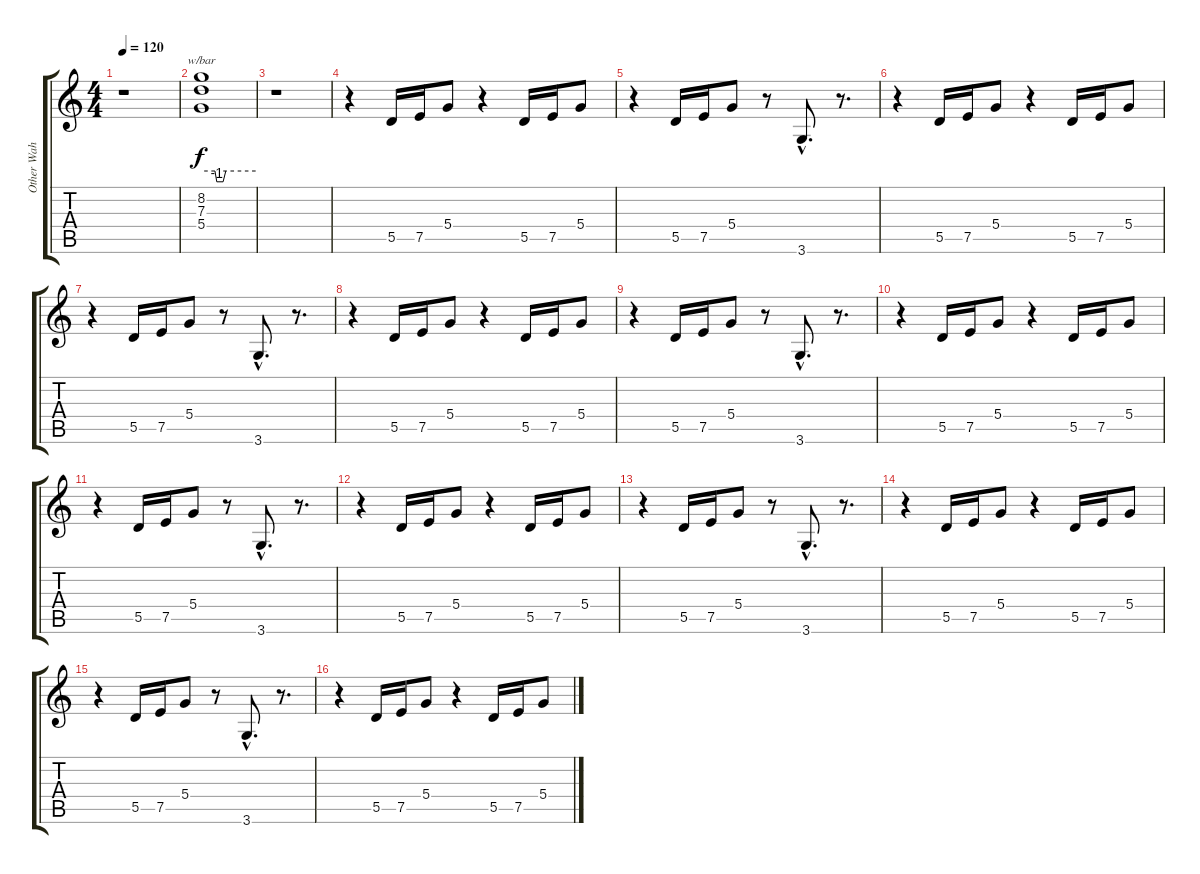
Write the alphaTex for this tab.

\track ("Other Wah" "Other Wah") {instrument electricguitarjazz}
\staff {score tabs}
\tuning (E4 B3 G3 D3 A2 E2) {hide}
\ts (4 4)
\tempo 120
\clef g2
\ks c
r.1{dy f} |
(8.2 7.3 5.4).1{tbe (custom default 0 0 15 0 17 -4 24 -4 27 0 60 0)} |
r.1 |
r.4 5.5.16 7.5.16 5.4.8 r.4 5.5.16 7.5.16 5.4.8 |
r.4 5.5.16 7.5.16 5.4.8 r.8 3.6{hac}.8{d} r.8{d} |
r.4 5.5.16 7.5.16 5.4.8 r.4 5.5.16 7.5.16 5.4.8 |
r.4 5.5.16 7.5.16 5.4.8 r.8 3.6{hac}.8{d} r.8{d} |
r.4 5.5.16 7.5.16 5.4.8 r.4 5.5.16 7.5.16 5.4.8 |
r.4 5.5.16 7.5.16 5.4.8 r.8 3.6{hac}.8{d} r.8{d} |
r.4 5.5.16 7.5.16 5.4.8 r.4 5.5.16 7.5.16 5.4.8 |
r.4 5.5.16 7.5.16 5.4.8 r.8 3.6{hac}.8{d} r.8{d} |
r.4 5.5.16 7.5.16 5.4.8 r.4 5.5.16 7.5.16 5.4.8 |
r.4 5.5.16 7.5.16 5.4.8 r.8 3.6{hac}.8{d} r.8{d} |
r.4 5.5.16 7.5.16 5.4.8 r.4 5.5.16 7.5.16 5.4.8 |
r.4 5.5.16 7.5.16 5.4.8 r.8 3.6{hac}.8{d} r.8{d} |
r.4 5.5.16 7.5.16 5.4.8 r.4 5.5.16 7.5.16 5.4.8
